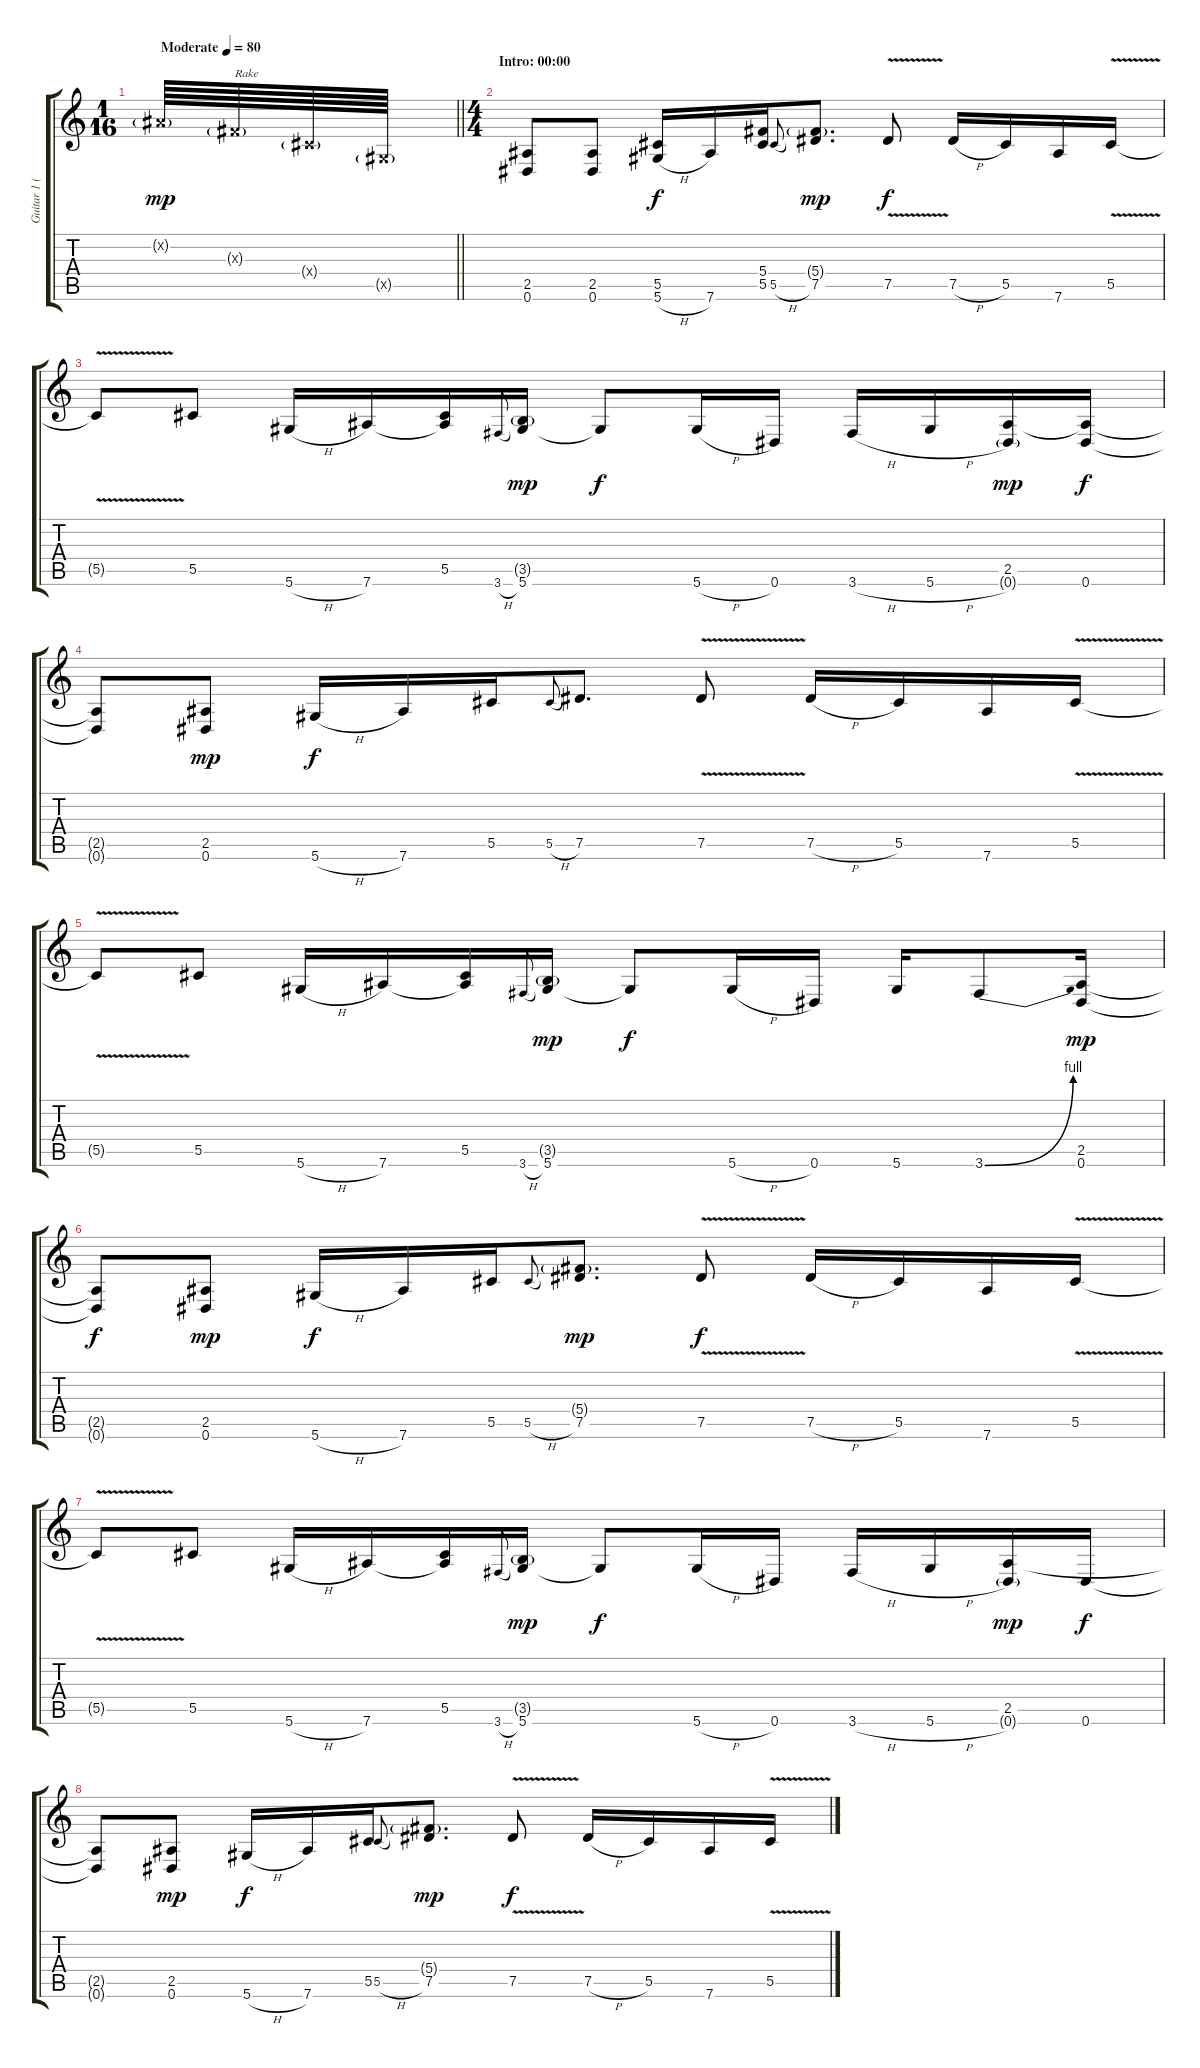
\track ("Guitar 1 (Clean)" "Guitar 1 (") {instrument electricguitarjazz}
\staff {score tabs}
\tuning (Eb4 Bb3 Gb3 Db3 Ab2 Eb2) {hide}
\ts (1 16)
\tempo (80 "Moderate")
\tempo 73
\tempo (80 "Moderate")
\clef g2
\barLineRight lightlight
\ks c
0.2{g x}.64{dy mp instrument electricguitarjazz} 0.3{g x}.64{txt "Rake"} 0.4{g x}.64 0.5{g x}.64 |
\ts (4 4)
\section ("" "Intro: 00:00")
(2.5 0.6).8 (2.5 0.6).8 (5.5 5.6{h}).16{dy f} 7.6.16 (5.4 5.5).16 5.5{h}.8{gr onbeat} (5.4{g} 7.5).8{d dy mp} 7.5{v}.8{dy f} 7.5{h}.16 5.5.16 7.6.16 5.5{v}.16 |
5.5{t}.8 5.5.8 5.6{h}.16 7.6.16 (5.5 7.6{t}).16 3.6{h}.8{gr onbeat} (3.5{g} 5.6).16{dy mp} 5.6{t}.8{dy f} 5.6{h}.16 0.6.16 3.6{h}.16 5.6{h}.16 (2.5 0.6{g}).16{dy mp} (2.5{t} 0.6).16{dy f} |
(2.5{t} 0.6{t}).8 (2.5 0.6).8{dy mp} 5.6{h}.16{dy f} 7.6.16 5.5.16 5.5{h}.8{gr onbeat} 7.5.8{d} 7.5{v}.8 7.5{h}.16 5.5.16 7.6.16 5.5{v}.16 |
5.5{t}.8 5.5.8 5.6{h}.16 7.6.16 (5.5 7.6{t}).16 3.6{h}.8{gr onbeat} (3.5{g} 5.6).16{dy mp} 5.6{t}.8{dy f} 5.6{h}.16 0.6.16 5.6.16 3.6{be (bend 0 0 60 4)}.8 (2.5 0.6).16{dy mp} |
(2.5{t} 0.6{t}).8{dy f} (2.5 0.6).8{dy mp} 5.6{h}.16{dy f} 7.6.16 5.5.16 5.5{h}.8{gr onbeat} (5.4{g} 7.5).8{d dy mp} 7.5{v}.8{dy f} 7.5{h}.16 5.5.16 7.6.16 5.5{v}.16 |
5.5{t}.8 5.5.8 5.6{h}.16 7.6.16 (5.5 7.6{t}).16 3.6{h}.8{gr onbeat} (3.5{g} 5.6).16{dy mp} 5.6{t}.8{dy f} 5.6{h}.16 0.6.16 3.6{h}.16 5.6{h}.16 (2.5 0.6{g}).16{dy mp} 0.6.16{dy f} |
(2.5{t} 0.6{t}).8 (2.5 0.6).8{dy mp} 5.6{h}.16{dy f} 7.6.16 5.5.16 5.5{h}.8{gr onbeat} (5.4{g} 7.5).8{d dy mp} 7.5{v}.8{dy f} 7.5{h}.16 5.5.16 7.6.16 5.5{v}.16
